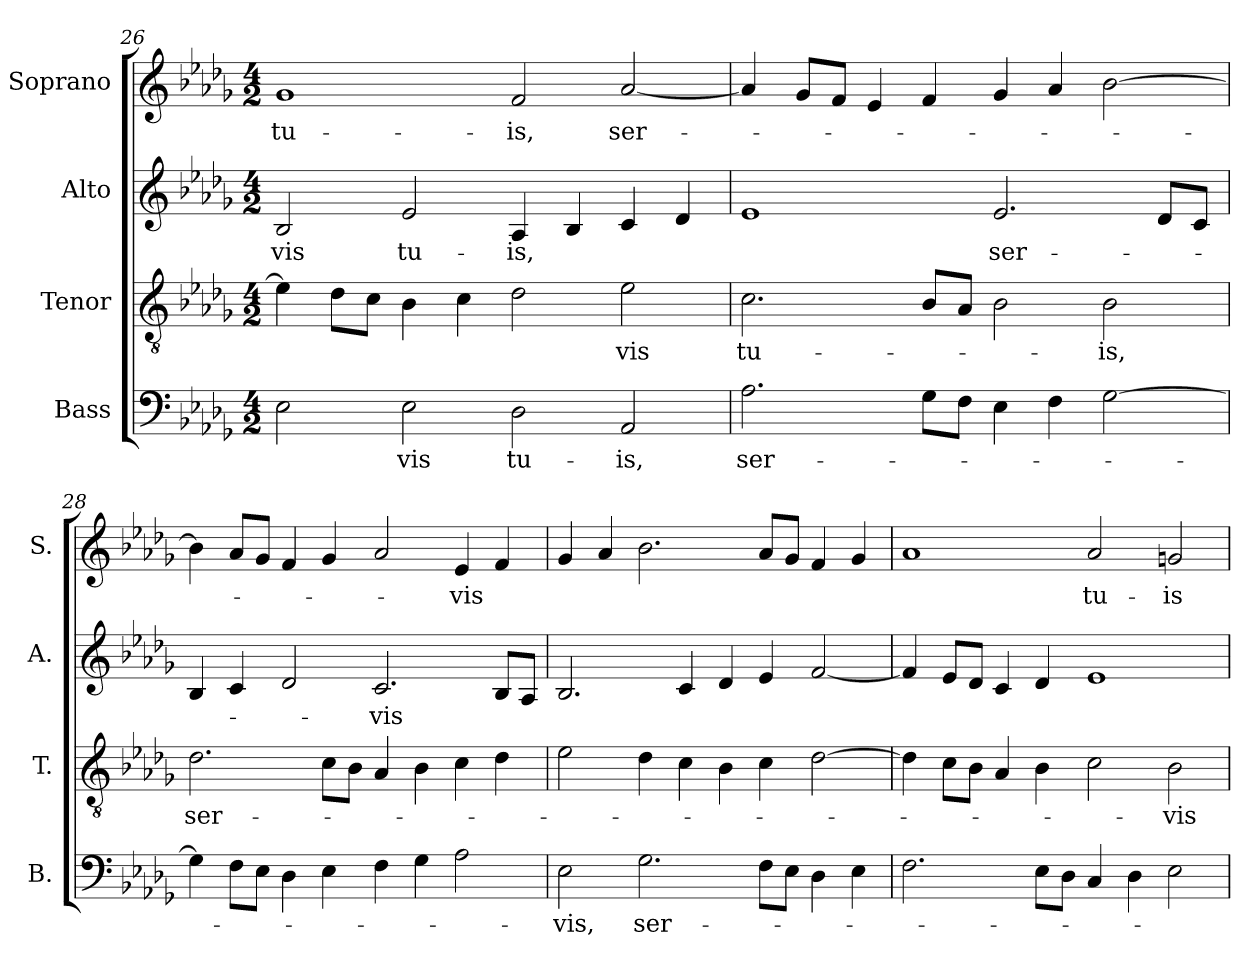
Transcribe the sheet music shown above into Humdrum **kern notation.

**kern	**text	**kern	**text	**kern	**text	**kern	**text
*part4	*part4	*part3	*part3	*part2	*part2	*part1	*part1
*staff4	*staff4	*staff3	*staff3	*staff2	*staff2	*staff1	*staff1
*I"Bass	*	*I"Tenor	*	*I"Alto	*	*I"Soprano	*
*I'B.	*	*I'T.	*	*I'A.	*	*I'S.	*
!!LO:LB:g=z
*clefF4	*	*clefGv2	*	*clefG2	*	*clefG2	*
*	*	*ITrd7c12	*	*	*	*	*
*k[b-e-a-d-g-]	*	*k[b-e-a-d-g-]	*	*k[b-e-a-d-g-]	*	*k[b-e-a-d-g-]	*
*D-:	*	*D-:	*	*D-:	*	*D-:	*
*M4/2	*	*M4/2	*	*M4/2	*	*M4/2	*
=26	=26	=26	=26	=26	=26	=26	=26
!	!	!	!	!	!LO:LY:b:color=#000000	!	!
!	!	!	!	!	!	!	!LO:LY:b:color=#000000
2E-i\	.	4E-i\]	.	2B-i/	-vis	1g-i	tu-
.	.	8D-i\L	.	.	.	.	.
.	.	8Ci\J	.	.	.	.	.
!	!LO:LY:b:color=#000000	!	!	!	!	!	!
!	!	!	!	!	!LO:LY:b:color=#000000	!	!
2E-i\	-vis	4BB-i\	.	2e-i/	tu-	.	.
.	.	4Ci\	.	.	.	.	.
!	!LO:LY:b:color=#000000	!	!	!	!	!	!
!	!	!	!	!	!LO:LY:b:color=#000000	!	!
!	!	!	!	!	!	!	!LO:LY:b:color=#000000
2D-i\	tu-	2D-i\	.	4A-i/	-is,	2fi/	-is,
.	.	.	.	4B-i/	.	.	.
!	!LO:LY:b:color=#000000	!	!	!	!	!	!
!	!	!	!LO:LY:b:color=#000000	!	!	!	!
!	!	!	!	!	!	!	!LO:LY:b:color=#000000
2AA-i/	-is,	2E-i\	-vis	4ci/	.	[2a-i/	ser-
.	.	.	.	4d-i/	.	.	.
=27	=27	=27	=27	=27	=27	=27	=27
!	!LO:LY:b:color=#000000	!	!	!	!	!	!
!	!	!	!LO:LY:b:color=#000000	!	!	!	!
2.A-i\	ser-	2.Ci\	tu-	1e-i	.	4a-i/]	.
.	.	.	.	.	.	8g-i/L	.
.	.	.	.	.	.	8fi/J	.
.	.	.	.	.	.	4e-i/	.
8G-i\L	.	8BB-i/L	.	.	.	4fi/	.
8Fi\J	.	8AA-i/J	.	.	.	.	.
!	!	!	!	!	!LO:LY:b:color=#000000	!	!
4E-i\	.	2BB-i\	.	2.e-i/	ser-	4g-i/	.
4Fi\	.	.	.	.	.	4a-i/	.
!	!	!	!LO:LY:b:color=#000000	!	!	!	!
[2G-i\	.	2BB-i\	-is,	.	.	[2b-i\	.
.	.	.	.	8d-i/L	.	.	.
.	.	.	.	8ci/J	.	.	.
=28	=28	=28	=28	=28	=28	=28	=28
!	!	!	!LO:LY:b:color=#000000	!	!	!	!
4G-i\]	.	2.D-i\	ser-	4B-i/	.	4b-i\]	.
8Fi\L	.	.	.	4ci/	.	8a-i/L	.
8E-i\J	.	.	.	.	.	8g-i/J	.
4D-i\	.	.	.	2d-i/	.	4fi/	.
4E-i\	.	8Ci\L	.	.	.	4g-i/	.
.	.	8BB-i\J	.	.	.	.	.
!	!	!	!	!	!LO:LY:b:color=#000000	!	!
4Fi\	.	4AA-i/	.	2.ci/	-vis	2a-i/	.
4G-i\	.	4BB-i\	.	.	.	.	.
!	!	!	!	!	!	!	!LO:LY:b:color=#000000
2A-i\	.	4Ci\	.	.	.	4e-i/	-vis
.	.	4D-i\	.	8B-i/L	.	4fi/	.
.	.	.	.	8A-i/J	.	.	.
=29	=29	=29	=29	=29	=29	=29	=29
!	!LO:LY:b:color=#000000	!	!	!	!	!	!
2E-i\	-vis,	2E-i\	.	2.B-i/	.	4g-i/	.
.	.	.	.	.	.	4a-i/	.
!	!LO:LY:b:color=#000000	!	!	!	!	!	!
2.G-i\	ser-	4D-i\	.	.	.	2.b-i\	.
.	.	4Ci\	.	4ci/	.	.	.
.	.	4BB-i\	.	4d-i/	.	.	.
8Fi\L	.	4Ci\	.	4e-i/	.	8a-i/L	.
8E-i\J	.	.	.	.	.	8g-i/J	.
4D-i\	.	[2D-i\	.	[2fi/	.	4fi/	.
4E-i\	.	.	.	.	.	4g-i/	.
!!LO:LB:g=z
=30	=30	=30	=30	=30	=30	=30	=30
2.Fi\	.	4D-i\]	.	4fi/]	.	1a-i	.
.	.	8Ci\L	.	8e-i/L	.	.	.
.	.	8BB-i\J	.	8d-i/J	.	.	.
.	.	4AA-i/	.	4ci/	.	.	.
8E-i\L	.	4BB-i\	.	4d-i/	.	.	.
8D-i\J	.	.	.	.	.	.	.
!	!	!	!	!	!	!	!LO:LY:b:color=#000000
4Ci/	.	2Ci\	.	1e-i	.	2a-i/	tu-
4D-i\	.	.	.	.	.	.	.
!	!	!	!LO:LY:b:color=#000000	!	!	!	!
!	!	!	!	!	!	!	!LO:LY:b:color=#000000
2E-i\	.	2BB-i\	-vis	.	.	2gni/	-is
=	=	=	=	=	=	=	=
*-	*-	*-	*-	*-	*-	*-	*-
